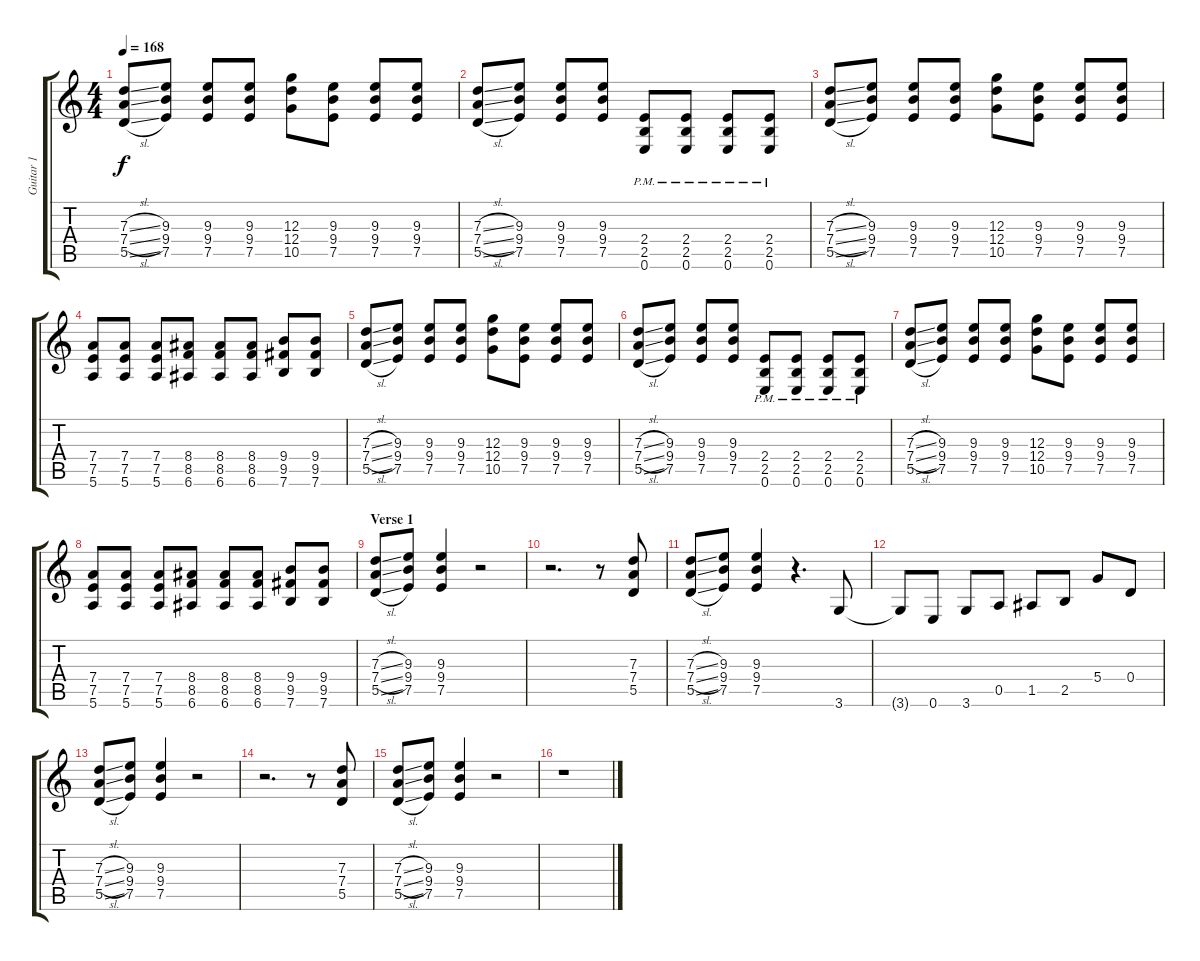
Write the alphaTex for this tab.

\track ("Guitar 1" "Guitar 1") {instrument distortionguitar}
\staff {score tabs}
\tuning (E4 B3 G3 D3 A2 E2) {hide}
\ts (4 4)
\tempo 168
\clef g2
\ks c
(7.3{sl} 7.4{sl} 5.5{sl}).8{dy f} (9.3 9.4 7.5).8 (9.3 9.4 7.5).8 (9.3 9.4 7.5).8 (12.3 12.4 10.5).8 (9.3 9.4 7.5).8 (9.3 9.4 7.5).8 (9.3 9.4 7.5).8 |
(7.3{sl} 7.4{sl} 5.5{sl}).8 (9.3 9.4 7.5).8 (9.3 9.4 7.5).8 (9.3 9.4 7.5).8 (2.4{pm} 2.5{pm} 0.6{pm}).8 (2.4{pm} 2.5{pm} 0.6{pm}).8 (2.4{pm} 2.5{pm} 0.6{pm}).8 (2.4{pm} 2.5{pm} 0.6{pm}).8 |
(7.3{sl} 7.4{sl} 5.5{sl}).8 (9.3 9.4 7.5).8 (9.3 9.4 7.5).8 (9.3 9.4 7.5).8 (12.3 12.4 10.5).8 (9.3 9.4 7.5).8 (9.3 9.4 7.5).8 (9.3 9.4 7.5).8 |
(7.4 7.5 5.6).8 (7.4 7.5 5.6).8 (7.4 7.5 5.6).8 (8.4 8.5 6.6).8 (8.4 8.5 6.6).8 (8.4 8.5 6.6).8 (9.4 9.5 7.6).8 (9.4 9.5 7.6).8 |
(7.3{sl} 7.4{sl} 5.5{sl}).8 (9.3 9.4 7.5).8 (9.3 9.4 7.5).8 (9.3 9.4 7.5).8 (12.3 12.4 10.5).8 (9.3 9.4 7.5).8 (9.3 9.4 7.5).8 (9.3 9.4 7.5).8 |
(7.3{sl} 7.4{sl} 5.5{sl}).8 (9.3 9.4 7.5).8 (9.3 9.4 7.5).8 (9.3 9.4 7.5).8 (2.4{pm} 2.5{pm} 0.6{pm}).8 (2.4{pm} 2.5{pm} 0.6{pm}).8 (2.4{pm} 2.5{pm} 0.6{pm}).8 (2.4{pm} 2.5{pm} 0.6{pm}).8 |
(7.3{sl} 7.4{sl} 5.5{sl}).8 (9.3 9.4 7.5).8 (9.3 9.4 7.5).8 (9.3 9.4 7.5).8 (12.3 12.4 10.5).8 (9.3 9.4 7.5).8 (9.3 9.4 7.5).8 (9.3 9.4 7.5).8 |
(7.4 7.5 5.6).8 (7.4 7.5 5.6).8 (7.4 7.5 5.6).8 (8.4 8.5 6.6).8 (8.4 8.5 6.6).8 (8.4 8.5 6.6).8 (9.4 9.5 7.6).8 (9.4 9.5 7.6).8 |
\section ("" "Verse 1")
(7.3{sl} 7.4{sl} 5.5{sl}).8 (9.3 9.4 7.5).8 (9.3 9.4 7.5).4 r.2 |
r.2{d} r.8 (7.3 7.4 5.5).8 |
(7.3{sl} 7.4{sl} 5.5{sl}).8 (9.3 9.4 7.5).8 (9.3 9.4 7.5).4 r.4{d} 3.6.8 |
3.6{t}.8 0.6.8 3.6.8 0.5.8 1.5.8 2.5.8 5.4.8 0.4.8 |
(7.3{sl} 7.4{sl} 5.5{sl}).8 (9.3 9.4 7.5).8 (9.3 9.4 7.5).4 r.2 |
r.2{d} r.8 (7.3 7.4 5.5).8 |
(7.3{sl} 7.4{sl} 5.5{sl}).8 (9.3 9.4 7.5).8 (9.3 9.4 7.5).4 r.2 |
r.1
